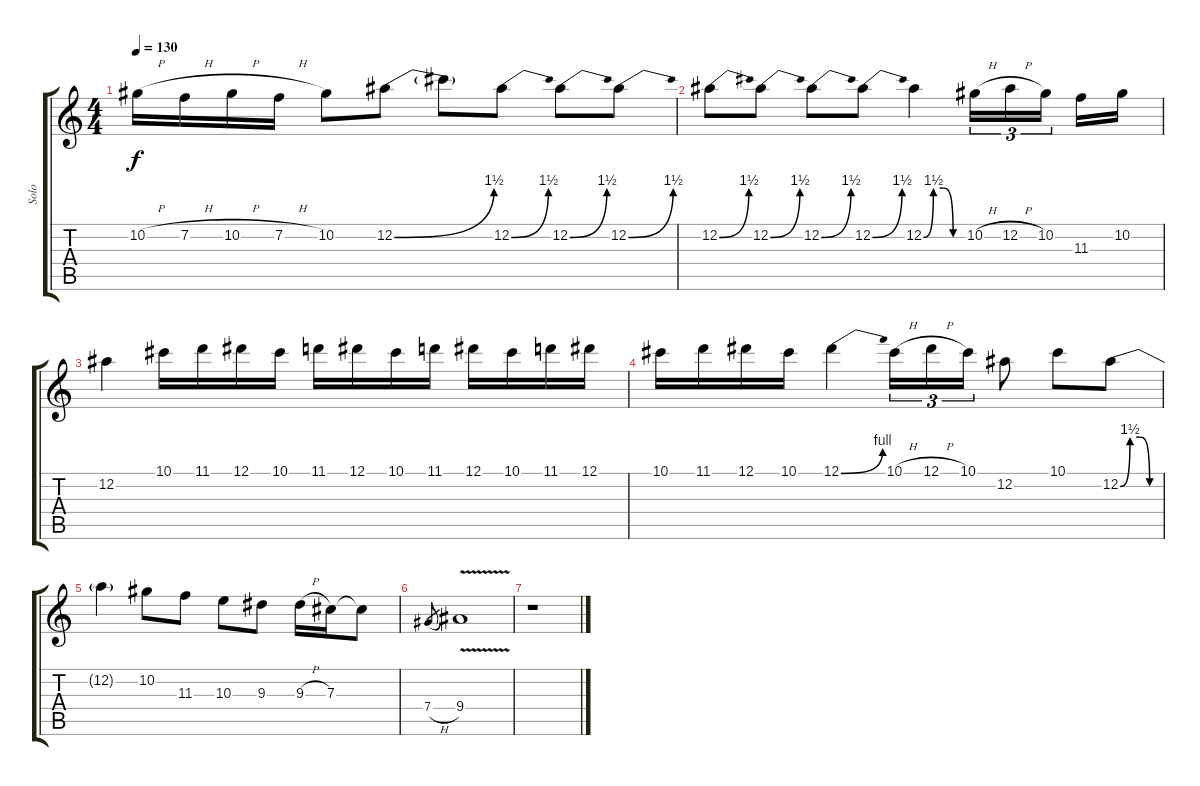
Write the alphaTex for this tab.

\track ("Solo" "Solo") {instrument distortionguitar}
\staff {score tabs}
\tuning (Eb4 Bb3 Gb3 Db3 Ab2 Eb2) {hide}
\ts (4 4)
\tempo 130
\clef g2
\ks c
10.2{h}.16{dy f} 7.2{h}.16 10.2{h}.16 7.2{h}.16 10.2.8 12.2{be (bend 0 0 60 6)}.8 12.2{t}.8 12.2{be (bend 0 0 60 6)}.8 12.2{be (bend 0 0 60 6)}.8 12.2{be (bend 0 0 60 6)}.8 |
12.2{be (bend 0 0 60 6)}.8 12.2{be (bend 0 0 60 6)}.8 12.2{be (bend 0 0 60 6)}.8 12.2{be (bend 0 0 60 6)}.8 12.2{be (custom 0 0 15 6 30 6 45 0 60 0)}.4 10.2{h}.16{tu (3 2)} 12.2{h}.16{tu (3 2)} 10.2.16{tu (3 2)} 11.3.16 10.2.16 |
12.2.4 10.1.16 11.1.16 12.1.16 10.1.16 11.1.16 12.1.16 10.1.16 11.1.16 12.1.16 10.1.16 11.1.16 12.1.16 |
10.1.16 11.1.16 12.1.16 10.1.16 12.1{be (bend 0 0 60 4)}.4 10.1{h}.16{tu (3 2)} 12.1{h}.16{tu (3 2)} 10.1.16{tu (3 2)} 12.2.8 10.1.8 12.2{be (custom 0 0 15 6 30 6 45 0 60 0)}.8 |
12.2{t}.4 10.2.8 11.3.8 10.3.8 9.3.8 9.3{h}.16 7.3.16 7.3{t}.8 |
7.4{h}.8{gr} 9.4{v}.1 |
r.1
